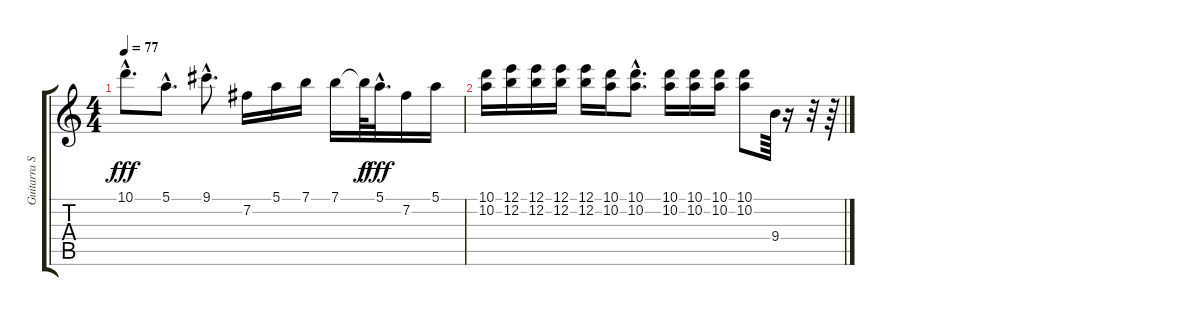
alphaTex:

\track ("Guitarra Solo" "Guitarra S") {instrument distortionguitar}
\staff {score tabs}
\tuning (E4 B3 G3 D3 A2 E2) {hide}
\ts (4 4)
\tempo 77
\clef g2
\ks c
10.1{hac}.8{d dy fff volume 2} 5.1{hac}.8{d volume 2} 9.1{hac}.8{d volume 1} 7.2.16{volume 0} 5.1.16{volume 0} 7.1.16{volume 0} 7.1.16 7.1{t}.64{dy f} 5.1{hac}.32{d dy fff} 7.2.16 5.1.16 |
(10.1 10.2).16 (12.1 12.2).16 (12.1 12.2).16 (12.1 12.2).16 (12.1 12.2).16 (10.1 10.2).16 (10.1{hac} 10.2{hac}).8{d} (10.1 10.2).16 (10.1 10.2).16 (10.1 10.2).16 (10.1 10.2).8 9.4.64 r.16 r.32 r.64
